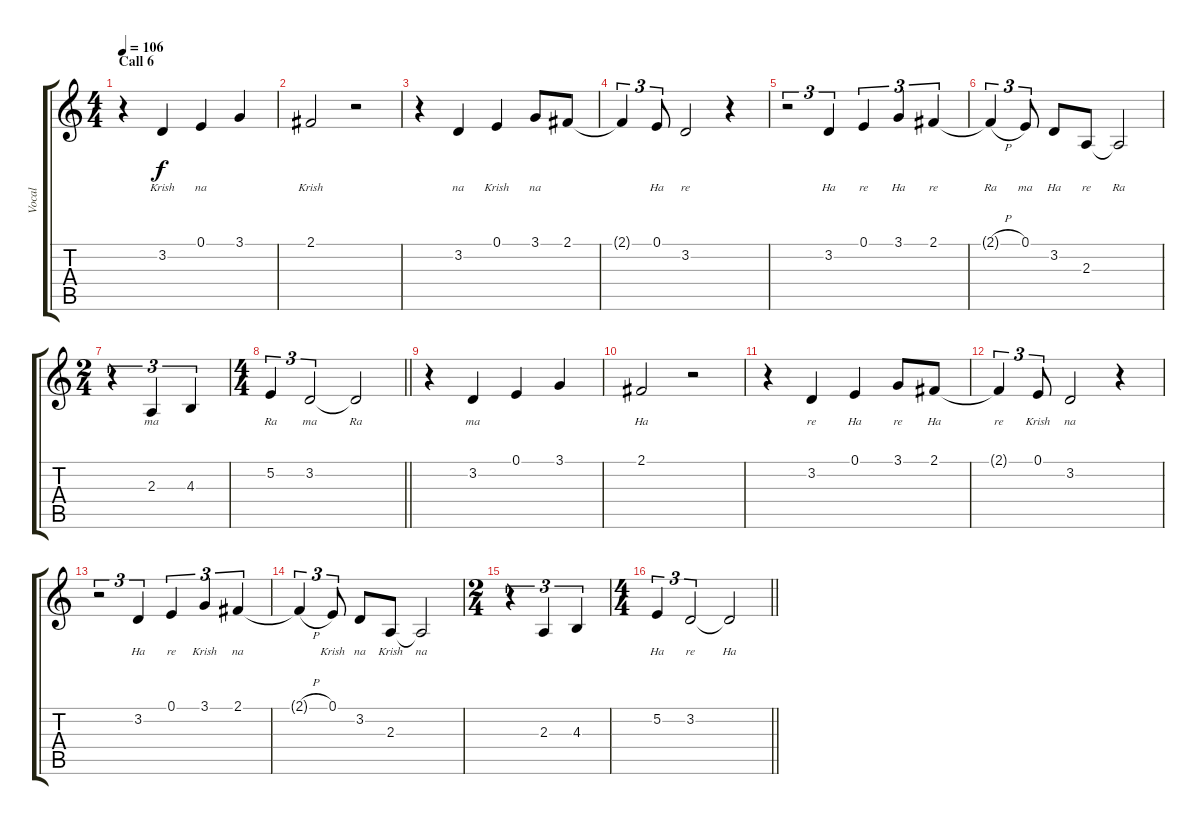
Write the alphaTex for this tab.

\track ("Vocal" "Vocal") {instrument acousticgrandpiano}
\staff {score tabs}
\tuning (E4 B3 G3 D3 A2 E2) {hide}
\ts (4 4)
\section ("" "Call 6")
\tempo 106
\clef g2
\ks c
r.4{dy f} 3.2.4{lyrics (0 "Krish") lyrics (1 "") lyrics (2 "") lyrics (3 "") lyrics (4 "")} 0.1.4{lyrics (0 "na") lyrics (1 "") lyrics (2 "") lyrics (3 "") lyrics (4 "")} 3.1.4{lyrics (0 "") lyrics (1 "") lyrics (2 "") lyrics (3 "") lyrics (4 "")} |
2.1.2{lyrics (0 "Krish") lyrics (1 "") lyrics (2 "") lyrics (3 "") lyrics (4 "")} r.2 |
r.4 3.2.4{lyrics (0 "na") lyrics (1 "") lyrics (2 "") lyrics (3 "") lyrics (4 "")} 0.1.4{lyrics (0 "Krish") lyrics (1 "") lyrics (2 "") lyrics (3 "") lyrics (4 "")} 3.1.8{lyrics (0 "na") lyrics (1 "") lyrics (2 "") lyrics (3 "") lyrics (4 "")} 2.1.8{lyrics (0 "") lyrics (1 "") lyrics (2 "") lyrics (3 "") lyrics (4 "")} |
2.1{t}.4{tu (3 2) lyrics (0 "") lyrics (1 "") lyrics (2 "") lyrics (3 "") lyrics (4 "")} 0.1.8{tu (3 2) lyrics (0 "Ha") lyrics (1 "") lyrics (2 "") lyrics (3 "") lyrics (4 "")} 3.2.2{lyrics (0 "re") lyrics (1 "") lyrics (2 "") lyrics (3 "") lyrics (4 "")} r.4 |
r.2{tu (3 2)} 3.2.4{tu (3 2) lyrics (0 "Ha") lyrics (1 "") lyrics (2 "") lyrics (3 "") lyrics (4 "")} 0.1.4{tu (3 2) lyrics (0 "re") lyrics (1 "") lyrics (2 "") lyrics (3 "") lyrics (4 "")} 3.1.4{tu (3 2) lyrics (0 "Ha") lyrics (1 "") lyrics (2 "") lyrics (3 "") lyrics (4 "")} 2.1.4{tu (3 2) lyrics (0 "re") lyrics (1 "") lyrics (2 "") lyrics (3 "") lyrics (4 "")} |
2.1{h t}.4{tu (3 2) lyrics (0 "Ra") lyrics (1 "") lyrics (2 "") lyrics (3 "") lyrics (4 "")} 0.1.8{tu (3 2) lyrics (0 "ma") lyrics (1 "") lyrics (2 "") lyrics (3 "") lyrics (4 "")} 3.2.8{lyrics (0 "Ha") lyrics (1 "") lyrics (2 "") lyrics (3 "") lyrics (4 "")} 2.3.8{lyrics (0 "re") lyrics (1 "") lyrics (2 "") lyrics (3 "") lyrics (4 "")} 2.3{t}.2{lyrics (0 "Ra") lyrics (1 "") lyrics (2 "") lyrics (3 "") lyrics (4 "")} |
\ts (2 4)
r.4{tu (3 2)} 2.3.4{tu (3 2) lyrics (0 "ma") lyrics (1 "") lyrics (2 "") lyrics (3 "") lyrics (4 "")} 4.3.4{tu (3 2) lyrics (0 "") lyrics (1 "") lyrics (2 "") lyrics (3 "") lyrics (4 "")} |
\ts (4 4)
\barLineRight lightlight
5.2.4{tu (3 2) lyrics (0 "Ra") lyrics (1 "") lyrics (2 "") lyrics (3 "") lyrics (4 "")} 3.2.2{tu (3 2) lyrics (0 "ma") lyrics (1 "") lyrics (2 "") lyrics (3 "") lyrics (4 "")} 3.2{t}.2{lyrics (0 "Ra") lyrics (1 "") lyrics (2 "") lyrics (3 "") lyrics (4 "")} |
r.4 3.2.4{lyrics (0 "ma") lyrics (1 "") lyrics (2 "") lyrics (3 "") lyrics (4 "")} 0.1.4{lyrics (0 "") lyrics (1 "") lyrics (2 "") lyrics (3 "") lyrics (4 "")} 3.1.4{lyrics (0 "") lyrics (1 "") lyrics (2 "") lyrics (3 "") lyrics (4 "")} |
2.1.2{lyrics (0 "Ha") lyrics (1 "") lyrics (2 "") lyrics (3 "") lyrics (4 "")} r.2 |
r.4 3.2.4{lyrics (0 "re") lyrics (1 "") lyrics (2 "") lyrics (3 "") lyrics (4 "")} 0.1.4{lyrics (0 "Ha") lyrics (1 "") lyrics (2 "") lyrics (3 "") lyrics (4 "")} 3.1.8{lyrics (0 "re") lyrics (1 "") lyrics (2 "") lyrics (3 "") lyrics (4 "")} 2.1.8{lyrics (0 "Ha") lyrics (1 "") lyrics (2 "") lyrics (3 "") lyrics (4 "")} |
2.1{t}.4{tu (3 2) lyrics (0 "re") lyrics (1 "") lyrics (2 "") lyrics (3 "") lyrics (4 "")} 0.1.8{tu (3 2) lyrics (0 "Krish") lyrics (1 "") lyrics (2 "") lyrics (3 "") lyrics (4 "")} 3.2.2{lyrics (0 "na") lyrics (1 "") lyrics (2 "") lyrics (3 "") lyrics (4 "")} r.4 |
r.2{tu (3 2)} 3.2.4{tu (3 2) lyrics (0 "Ha") lyrics (1 "") lyrics (2 "") lyrics (3 "") lyrics (4 "")} 0.1.4{tu (3 2) lyrics (0 "re") lyrics (1 "") lyrics (2 "") lyrics (3 "") lyrics (4 "")} 3.1.4{tu (3 2) lyrics (0 "Krish") lyrics (1 "") lyrics (2 "") lyrics (3 "") lyrics (4 "")} 2.1.4{tu (3 2) lyrics (0 "na") lyrics (1 "") lyrics (2 "") lyrics (3 "") lyrics (4 "")} |
2.1{h t}.4{tu (3 2) lyrics (0 "") lyrics (1 "") lyrics (2 "") lyrics (3 "") lyrics (4 "")} 0.1.8{tu (3 2) lyrics (0 "Krish") lyrics (1 "") lyrics (2 "") lyrics (3 "") lyrics (4 "")} 3.2.8{lyrics (0 "na") lyrics (1 "") lyrics (2 "") lyrics (3 "") lyrics (4 "")} 2.3.8{lyrics (0 "Krish") lyrics (1 "") lyrics (2 "") lyrics (3 "") lyrics (4 "")} 2.3{t}.2{lyrics (0 "na") lyrics (1 "") lyrics (2 "") lyrics (3 "") lyrics (4 "")} |
\ts (2 4)
r.4{tu (3 2)} 2.3.4{tu (3 2) lyrics (0 "") lyrics (1 "") lyrics (2 "") lyrics (3 "") lyrics (4 "")} 4.3.4{tu (3 2) lyrics (0 "") lyrics (1 "") lyrics (2 "") lyrics (3 "") lyrics (4 "")} |
\ts (4 4)
\barLineRight lightlight
5.2.4{tu (3 2) lyrics (0 "Ha") lyrics (1 "") lyrics (2 "") lyrics (3 "") lyrics (4 "")} 3.2.2{tu (3 2) lyrics (0 "re") lyrics (1 "") lyrics (2 "") lyrics (3 "") lyrics (4 "")} 3.2{t}.2{lyrics (0 "Ha") lyrics (1 "") lyrics (2 "") lyrics (3 "") lyrics (4 "")}
